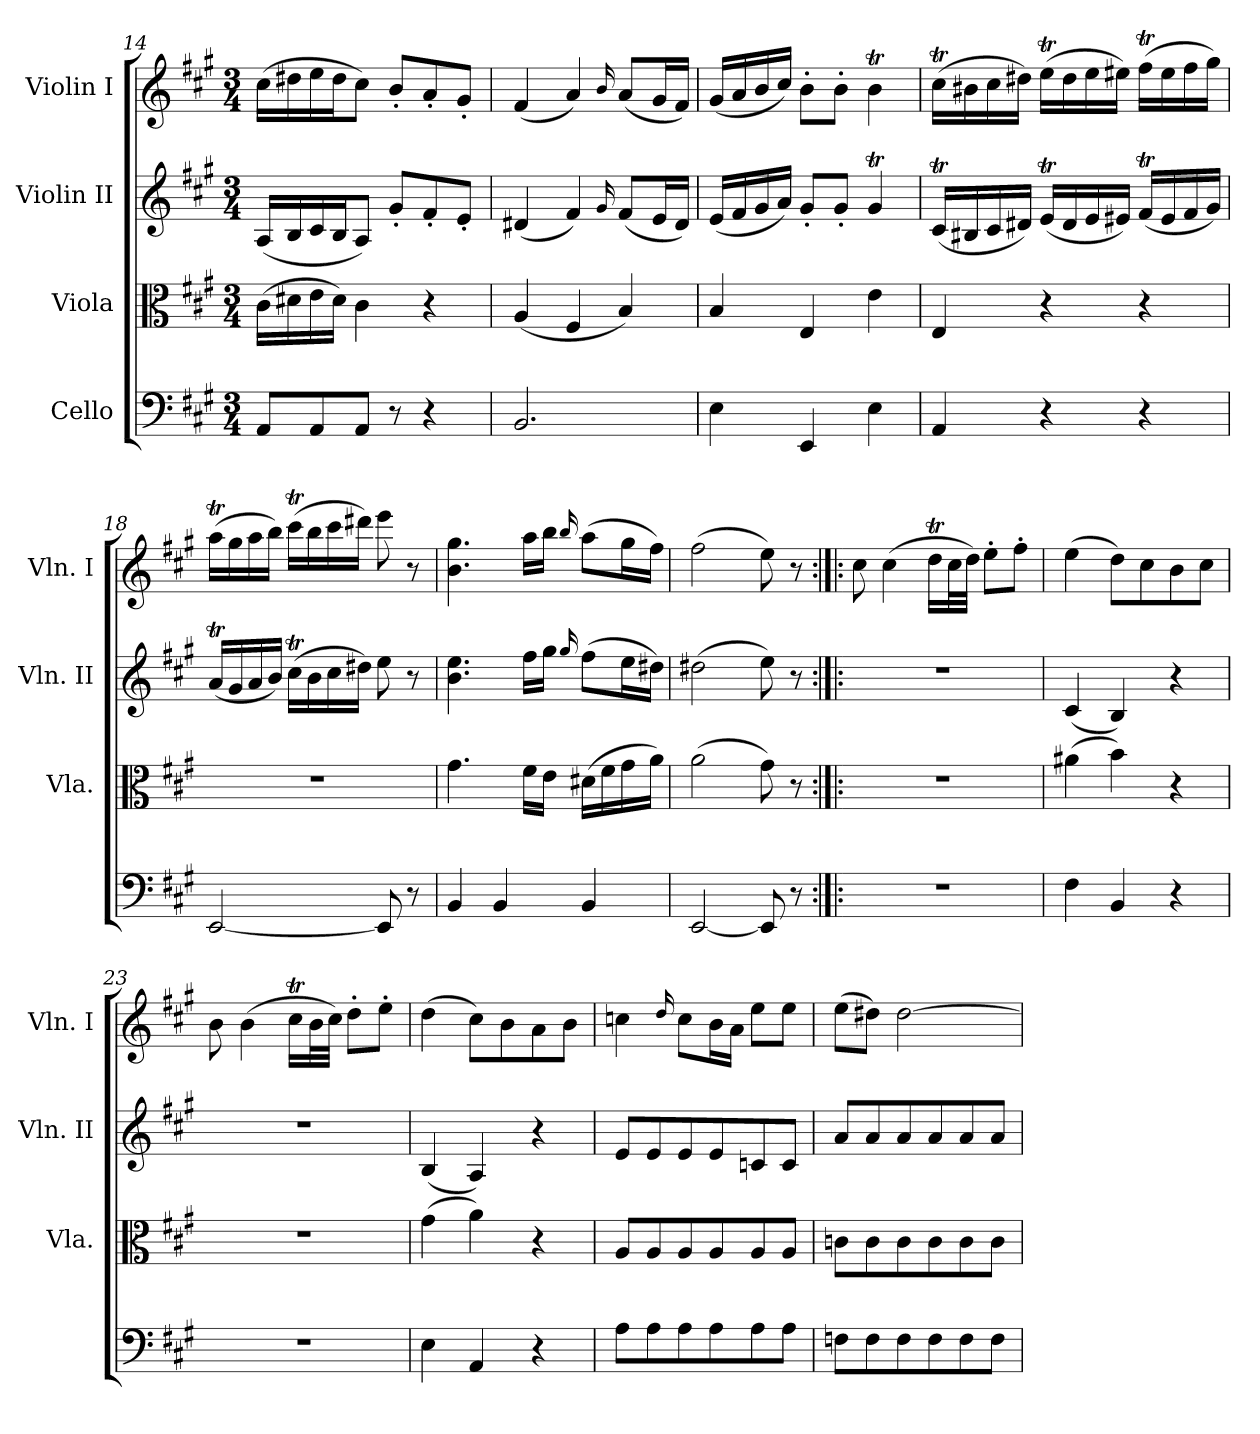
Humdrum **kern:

**kern	**kern	**kern	**kern
*part4	*part3	*part2	*part1
*staff4	*staff3	*staff2	*staff1
*I"Cello	*I"Viola	*I"Violin II	*I"Violin I
*	*I'Vla.	*I'Vln. II	*I'Vln. I
*clefF4	*clefC3	*clefG2	*clefG2
*k[f#c#g#]	*k[f#c#g#]	*k[f#c#g#]	*k[f#c#g#]
*A:	*A:	*A:	*A:
*M3/4	*M3/4	*M3/4	*M3/4
=14	=14	=14	=14
8AAL	(16c#LL	(16ALL	(16cc#LL
.	16d#X	16B	16dd#X
8AA	16e	16c#	16ee
.	16d#JJ)	16BJ	16dd#J
8AAJ	4c#	8AJ)	8cc#J)
8r	.	8g#'L	8b'L
4r	4r	8f#'	8a'
.	.	8e'J	8g#'J
=15	=15	=15	=15
2.BB	(4A	(4d#X	(4f#
.	4F#	4f#)	4a)
.	.	16qqg#/	16qqb/
.	4B)	(8f#L	(8aL
.	.	16eL	16g#L
.	.	16d#JJ)	16f#JJ)
=16	=16	=16	=16
4E	4B	(16eLL	(16g#LL
.	.	16f#	16a
.	.	16g#	16b
.	.	16aJJ)	16cc#JJ)
4EE	4E	8g#'L	8b'L
.	.	8g#'J	8b'J
4E	4e	4g#t	4bT
=17	=17	=17	=17
4AA	4E	(16c#tLL	(16cc#tLL
.	.	16B#X	16b#X
.	.	16c#	16cc#
.	.	16d#XJJ)	16dd#XJJ)
4r	4r	(16eTLL	(16eeTLL
.	.	16d#	16dd#
.	.	16e	16ee
.	.	16e#XJJ)	16ee#XJJ)
4r	4r	(16f#TLL	(16ff#TLL
.	.	16e#	16ee#
.	.	16f#	16ff#
.	.	16g#JJ)	16gg#JJ)
=18	=18	=18	=18
[2EE	2.r	(16aTLL	(16aaTLL
.	.	16g#	16gg#
.	.	16a	16aa
.	.	16bJJ)	16bbJJ)
.	.	(16cc#tLL	(16ccc#tLL
.	.	16b	16bb
.	.	16cc#	16ccc#
.	.	16dd#XJJ)	16ddd#XJJ)
8EE]	.	8ee	8eee
8r	.	8r	8r
=19	=19	=19	=19
4BB	4.g#	4.b 4.ee	4.b 4.gg#
4BB	.	.	.
.	16f#LL	16ff#LL	16aaLL
.	16eJJ	16gg#JJ	16bbJJ
.	.	16qqgg#/	16qqbb/
4BB	(16d#XLL	(8ff#L	(8aaL
.	16f#	.	.
.	16g#	16eeL	16gg#L
.	16aJJ)	16dd#XJJ)	16ff#JJ)
=20	=20	=20	=20
[2EE	(2a	(2dd#X	(2ff#
8EE]	8g#)	8ee)	8ee)
8r	8r	8r	8r
=21:|!|:	=21:|!|:	=21:|!|:	=21:|!|:
2.r	2.r	2.r	8cc#
.	.	.	(4cc#
.	.	.	16ddTLL
.	.	.	32cc#L
.	.	.	32ddJJJ)
.	.	.	8ee'L
.	.	.	8ff#'J
=22	=22	=22	=22
4F#	(4a#X	(4c#	(4ee
4BB	4b)	4B)	8ddL)
.	.	.	8cc#
4r	4r	4r	8b
.	.	.	8cc#J
=23	=23	=23	=23
2.r	2.r	2.r	8b
.	.	.	(4b
.	.	.	16cc#tLL
.	.	.	32bL
.	.	.	32cc#JJJ)
.	.	.	8dd'L
.	.	.	8ee'J
=24	=24	=24	=24
4E	(4g#	(4B	(4dd
4AA	4a)	4A)	8cc#L)
.	.	.	8b
4r	4r	4r	8a
.	.	.	8bJ
=25	=25	=25	=25
8AL	8AL	8eL	4ccn
8A	8A	8e	.
.	.	.	16qqdd/
8A	8A	8e	8ccL
8A	8A	8e	16bL
.	.	.	16aJJ
8A	8A	8cn	8eeL
8AJ	8AJ	8cJ	8eeJ
=26	=26	=26	=26
8FnL	8cnL	8aL	(8eeL
8F	8c	8a	8dd#XJ)
8F	8c	8a	[2dd#
8F	8c	8a	.
8F	8c	8a	.
8FJ	8cJ	8aJ	.
=	=	=	=
*-	*-	*-	*-
